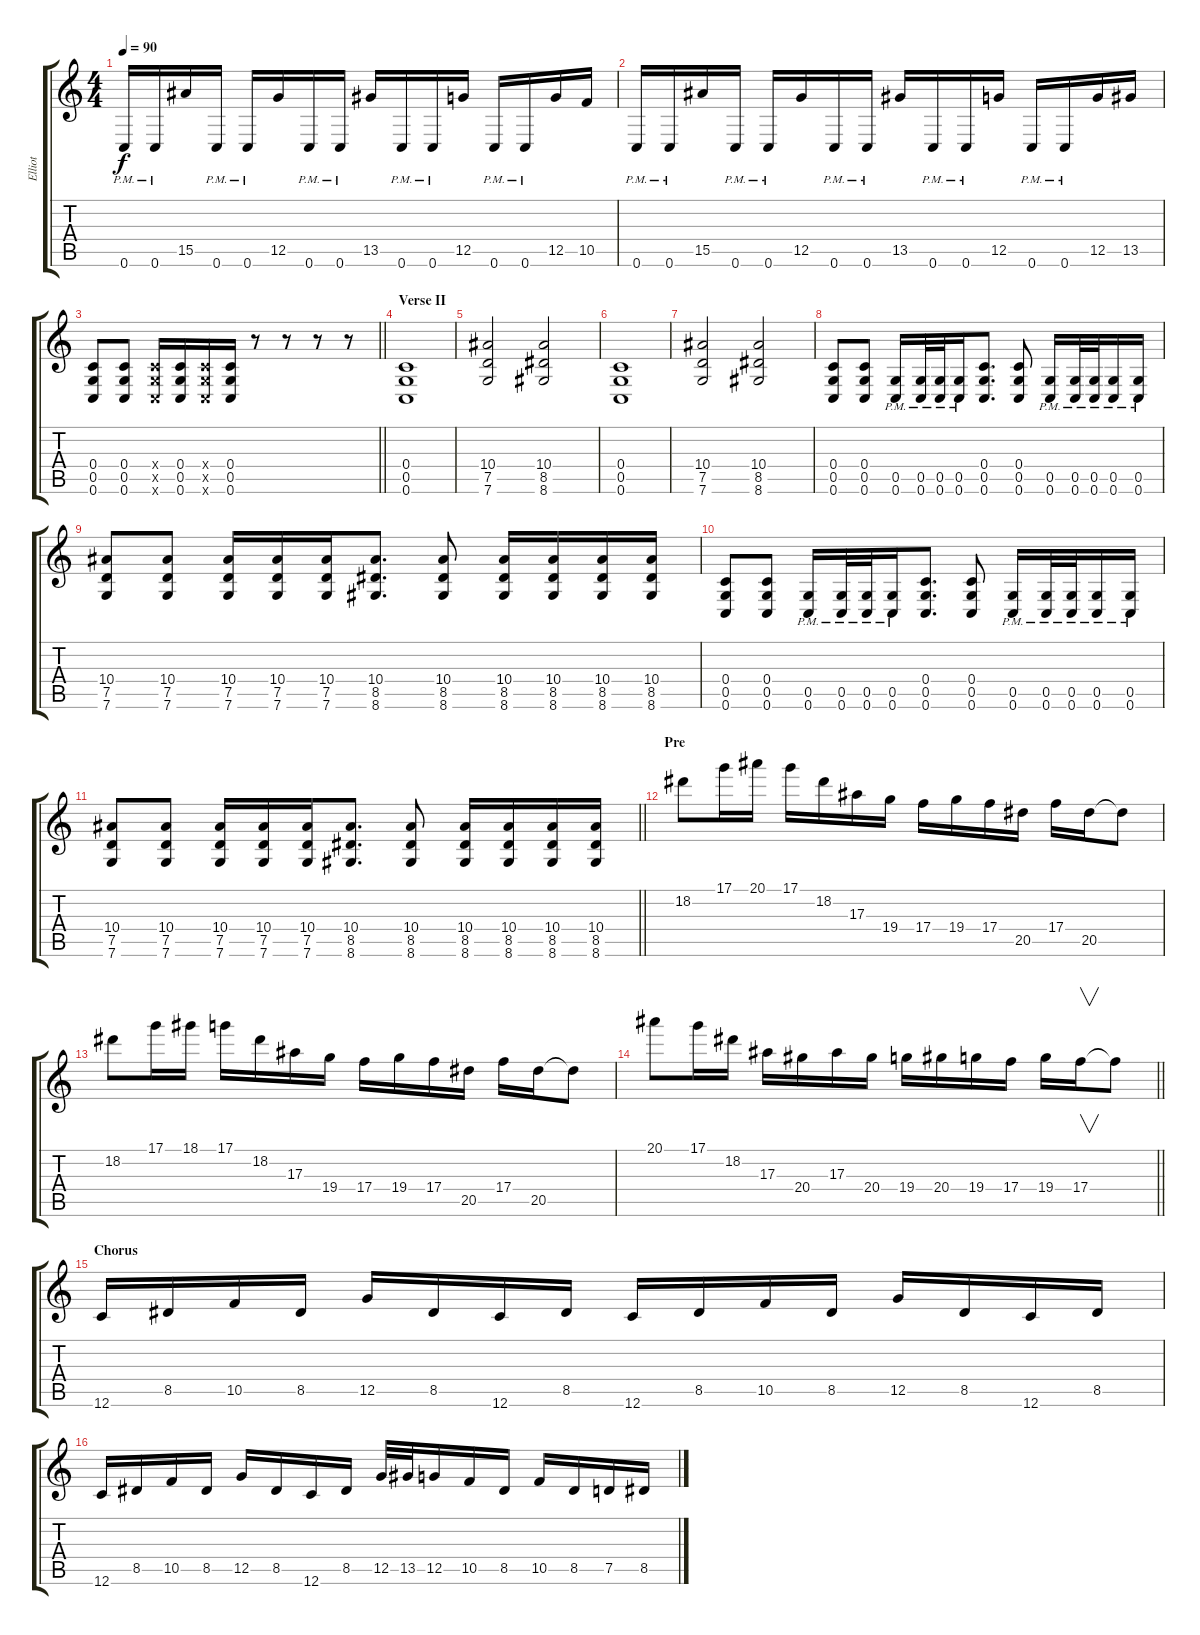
\track ("Elliot" "Elliot") {instrument distortionguitar}
\staff {score tabs}
\tuning (D4 A3 F3 C3 G2 C2) {hide}
\ts (4 4)
\tempo 90
\clef g2
\ks c
0.6{pm}.16{dy f} 0.6{pm}.16 15.5.16 0.6{pm}.16 0.6{pm}.16 12.5.16 0.6{pm}.16 0.6{pm}.16 13.5.16 0.6{pm}.16 0.6{pm}.16 12.5.16 0.6{pm}.16 0.6{pm}.16 12.5.16 10.5.16 |
0.6{pm}.16 0.6{pm}.16 15.5.16 0.6{pm}.16 0.6{pm}.16 12.5.16 0.6{pm}.16 0.6{pm}.16 13.5.16 0.6{pm}.16 0.6{pm}.16 12.5.16 0.6{pm}.16 0.6{pm}.16 12.5.16 13.5.16 |
\barLineRight lightlight
(0.4 0.5 0.6).8{balance 16} (0.4 0.5 0.6).8 (0.4{x} 0.5{x} 0.6{x}).16 (0.4 0.5 0.6).16 (0.4{x} 0.5{x} 0.6{x}).16 (0.4 0.5 0.6).16 r.8 r.8 r.8 r.8 |
\section ("" "Verse II")
(0.4 0.5 0.6).1 |
(10.4 7.5 7.6).2 (10.4 8.5 8.6).2 |
(0.4 0.5 0.6).1 |
(10.4 7.5 7.6).2 (10.4 8.5 8.6).2 |
(0.4 0.5 0.6).8 (0.4 0.5 0.6).8 (0.5{pm} 0.6).16 (0.5{pm} 0.6{pm}).32 (0.5{pm} 0.6{pm}).32 (0.5{pm} 0.6{pm}).16 (0.4 0.5 0.6).8{d} (0.4 0.5 0.6).8 (0.5{pm} 0.6{pm}).16 (0.5{pm} 0.6{pm}).32 (0.5{pm} 0.6{pm}).32 (0.5{pm} 0.6{pm}).16 (0.5{pm} 0.6{pm}).16 |
(10.4 7.5 7.6).8 (10.4 7.5 7.6).8 (10.4 7.5 7.6).16 (10.4 7.5 7.6).16 (10.4 7.5 7.6).16 (10.4 8.5 8.6).8{d} (10.4 8.5 8.6).8 (10.4 8.5 8.6).16 (10.4 8.5 8.6).16 (10.4 8.5 8.6).16 (10.4 8.5 8.6).16 |
(0.4 0.5 0.6).8 (0.4 0.5 0.6).8 (0.5{pm} 0.6).16 (0.5{pm} 0.6{pm}).32 (0.5{pm} 0.6{pm}).32 (0.5{pm} 0.6{pm}).16 (0.4 0.5 0.6).8{d} (0.4 0.5 0.6).8 (0.5{pm} 0.6{pm}).16 (0.5{pm} 0.6{pm}).32 (0.5{pm} 0.6{pm}).32 (0.5{pm} 0.6{pm}).16 (0.5{pm} 0.6{pm}).16 |
\barLineRight lightlight
(10.4 7.5 7.6).8 (10.4 7.5 7.6).8 (10.4 7.5 7.6).16 (10.4 7.5 7.6).16 (10.4 7.5 7.6).16 (10.4 8.5 8.6).8{d} (10.4 8.5 8.6).8 (10.4 8.5 8.6).16 (10.4 8.5 8.6).16 (10.4 8.5 8.6).16 (10.4 8.5 8.6).16 |
\section ("" "Pre")
18.2.8 17.1.16 20.1.16 17.1.16 18.2.16 17.3.16 19.4.16 17.4.16 19.4.16 17.4.16 20.5.16 17.4.16 20.5.16 20.5{t}.8 |
18.2.8 17.1.16 18.1.16 17.1.16 18.2.16 17.3.16 19.4.16 17.4.16 19.4.16 17.4.16 20.5.16 17.4.16 20.5.16 20.5{t}.8 |
\barLineRight lightlight
20.1.8 17.1.16 18.2.16 17.3.16 20.4.16 17.3.16 20.4.16 19.4.16 20.4.16 19.4.16 17.4.16 19.4.16 17.4.16{v} 17.4{t}.8 |
\section ("" "Chorus")
12.6.16{balance 0} 8.5.16 10.5.16 8.5.16 12.5.16 8.5.16 12.6.16 8.5.16 12.6.16 8.5.16 10.5.16 8.5.16 12.5.16 8.5.16 12.6.16 8.5.16 |
12.6.16 8.5.16 10.5.16 8.5.16 12.5.16 8.5.16 12.6.16 8.5.16 12.5.32 13.5.32 12.5.16 10.5.16 8.5.16 10.5.16 8.5.16 7.5.16 8.5.16
